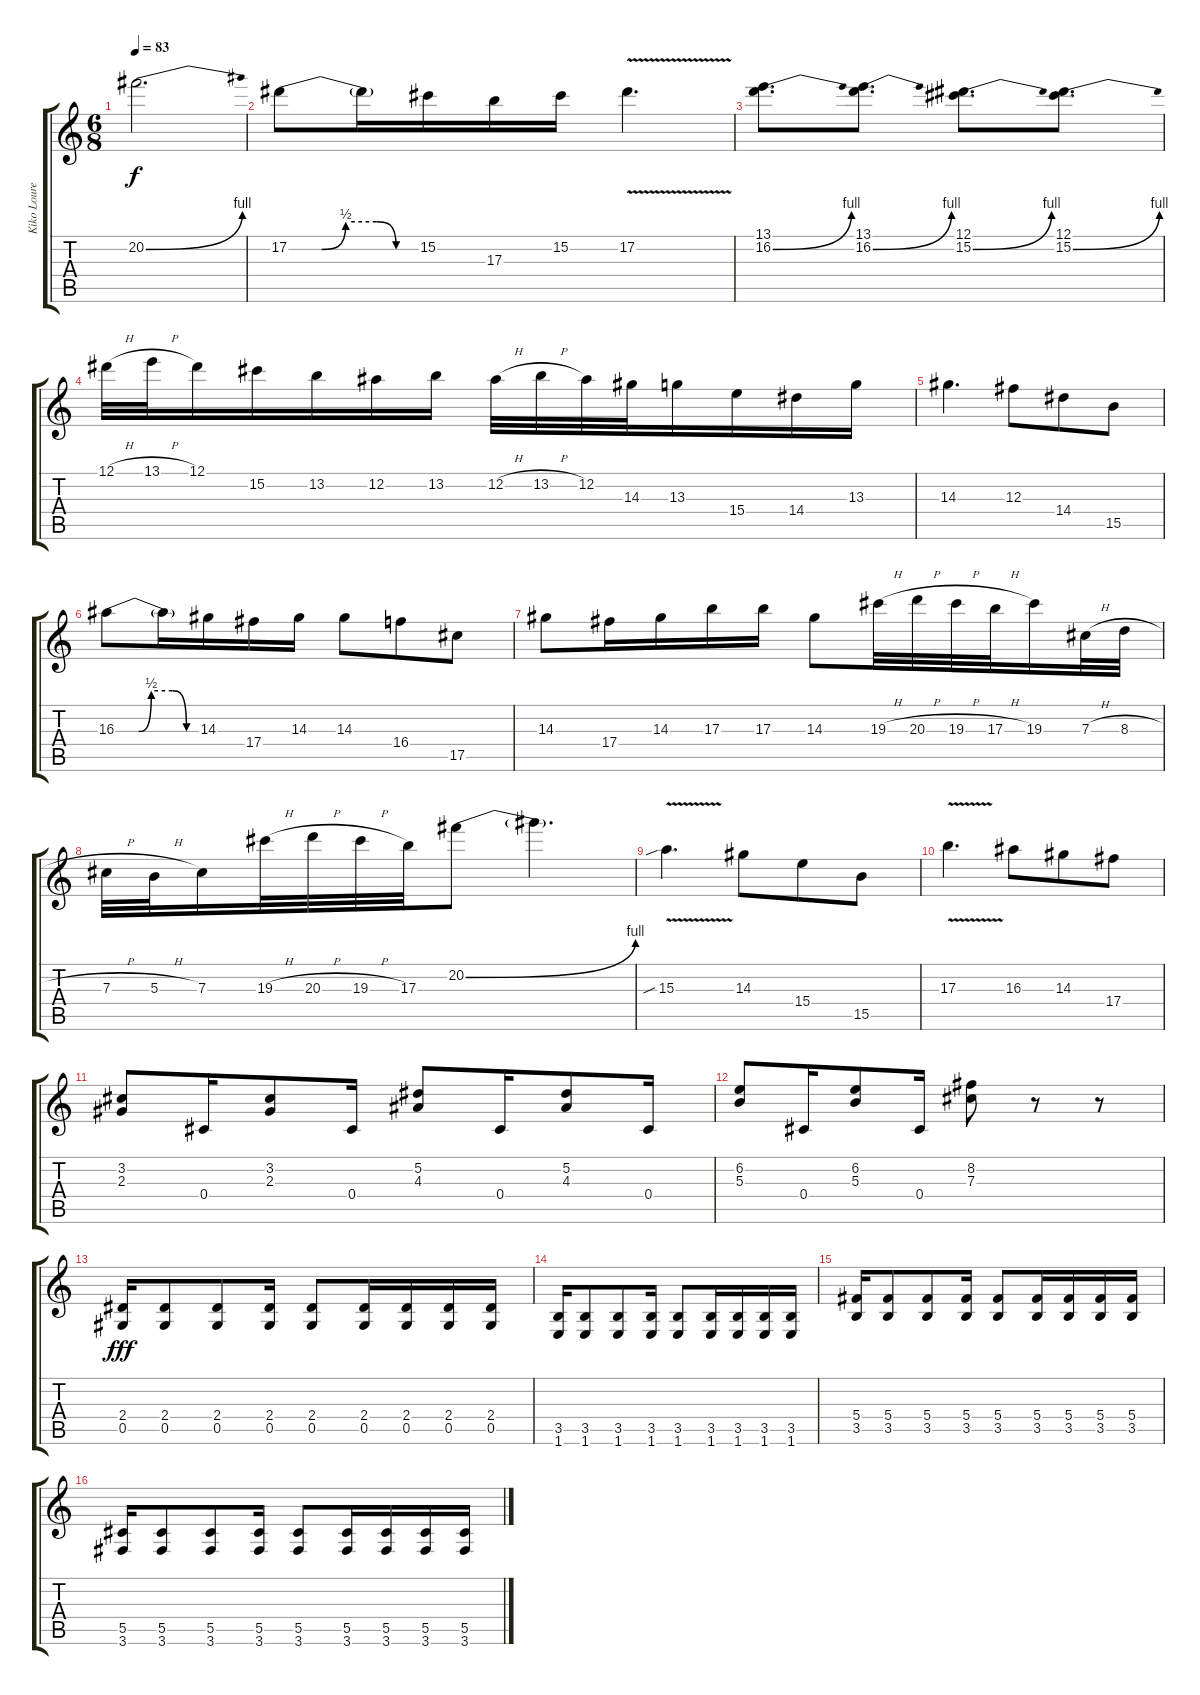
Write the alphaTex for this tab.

\track ("Kiko Loureiro" "Kiko Loure") {instrument electricguitarjazz}
\staff {score tabs}
\tuning (Eb4 Bb3 Gb3 Db3 Ab2 Eb2) {hide}
\ts (6 8)
\tempo 83
\clef g2
\ks c
20.2{be (bend 0 0 60 4)}.2{d dy f} |
17.2{be (custom 0 0 15 0 26 2 40 2 49 0 60 0)}.8 17.2{t}.16 15.2.16 17.3.16 15.2.16 17.2{v}.4{d} |
(13.1 16.2{be (bend 0 0 60 4)}).8{d} (13.1 16.2{be (bend 0 0 60 4)}).8{d} (12.1 15.2{be (bend 0 0 60 4)}).8{d} (12.1 15.2{be (bend 0 0 60 4)}).8{d} |
12.1{h}.32 13.1{h}.32 12.1.16 15.2.16 13.2.16 12.2.16 13.2.16 12.2{h}.32 13.2{h}.32 12.2.32 14.3.32 13.3.16 15.4.16 14.4.16 13.3.16 |
14.3.4{d} 12.3.8 14.4.8 15.5.8 |
16.3{be (custom 0 0 16 0 25 2 40 2 50 0 60 0)}.8 16.3{t}.16 14.3.16 17.4.16 14.3.16 14.3.8 16.4.8 17.5.8 |
14.3.8 17.4.16 14.3.16 17.3.16 17.3.16 14.3.8 19.3{h}.32 20.3{h}.32 19.3{h}.32 17.3{h}.32 19.3.16 7.3{h}.32 8.3{h}.32 |
7.3{h}.32 5.3{h}.32 7.3.16 19.3{h}.32 20.3{h}.32 19.3{h}.32 17.3.32 20.2{be (bend 0 0 60 4)}.8 20.2{t}.4{d} |
15.3{v sib}.4{d} 14.3.8 15.4.8 15.5.8 |
17.3{v}.4{d} 16.3.8 14.3.8 17.4.8 |
(3.2 2.3).8 0.4.16 (3.2 2.3).8 0.4.16 (5.2 4.3).8 0.4.16 (5.2 4.3).8 0.4.16 |
(6.2 5.3).8 0.4.16 (6.2 5.3).8 0.4.16 (8.2 7.3).8 r.8 r.8 |
(2.4 0.5).16{dy fff} (2.4 0.5).8 (2.4 0.5).8 (2.4 0.5).16 (2.4 0.5).8 (2.4 0.5).16 (2.4 0.5).16 (2.4 0.5).16 (2.4 0.5).16 |
(3.5 1.6).16 (3.5 1.6).8 (3.5 1.6).8 (3.5 1.6).16 (3.5 1.6).8 (3.5 1.6).16 (3.5 1.6).16 (3.5 1.6).16 (3.5 1.6).16 |
(5.4 3.5).16 (5.4 3.5).8 (5.4 3.5).8 (5.4 3.5).16 (5.4 3.5).8 (5.4 3.5).16 (5.4 3.5).16 (5.4 3.5).16 (5.4 3.5).16 |
(5.5 3.6).16 (5.5 3.6).8 (5.5 3.6).8 (5.5 3.6).16 (5.5 3.6).8 (5.5 3.6).16 (5.5 3.6).16 (5.5 3.6).16 (5.5 3.6).16
